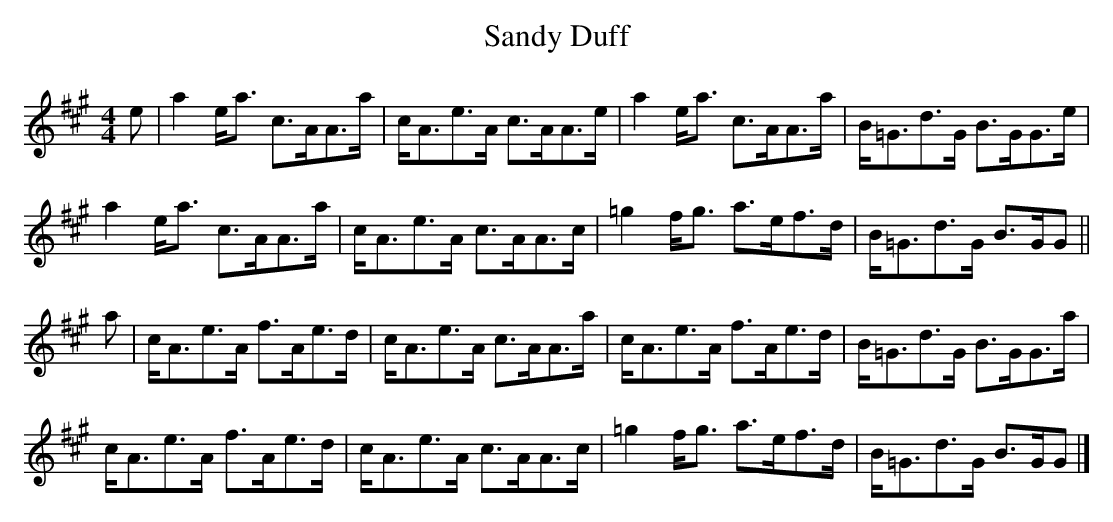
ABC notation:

X:1
T:Sandy Duff
L:1/8
M:4/4
K:A
e | a2  e<a c>AA>a | c<Ae>A  c>AA>e |\
    a2  e<a c>AA>a | B<=Gd>G B>GG>e |
    a2  e<a c>AA>a | c<Ae>A  c>AA>c |\
    =g2 f<g a>ef>d | B<=Gd>G B>GG  ||
a | c<Ae>A  f>Ae>d | c<Ae>A  c>AA>a |\
    c<Ae>A  f>Ae>d | B<=Gd>G B>GG>a |
    c<Ae>A  f>Ae>d | c<Ae>A  c>AA>c |\
    =g2 f<g a>ef>d | B<=Gd>G B>GG  |]
